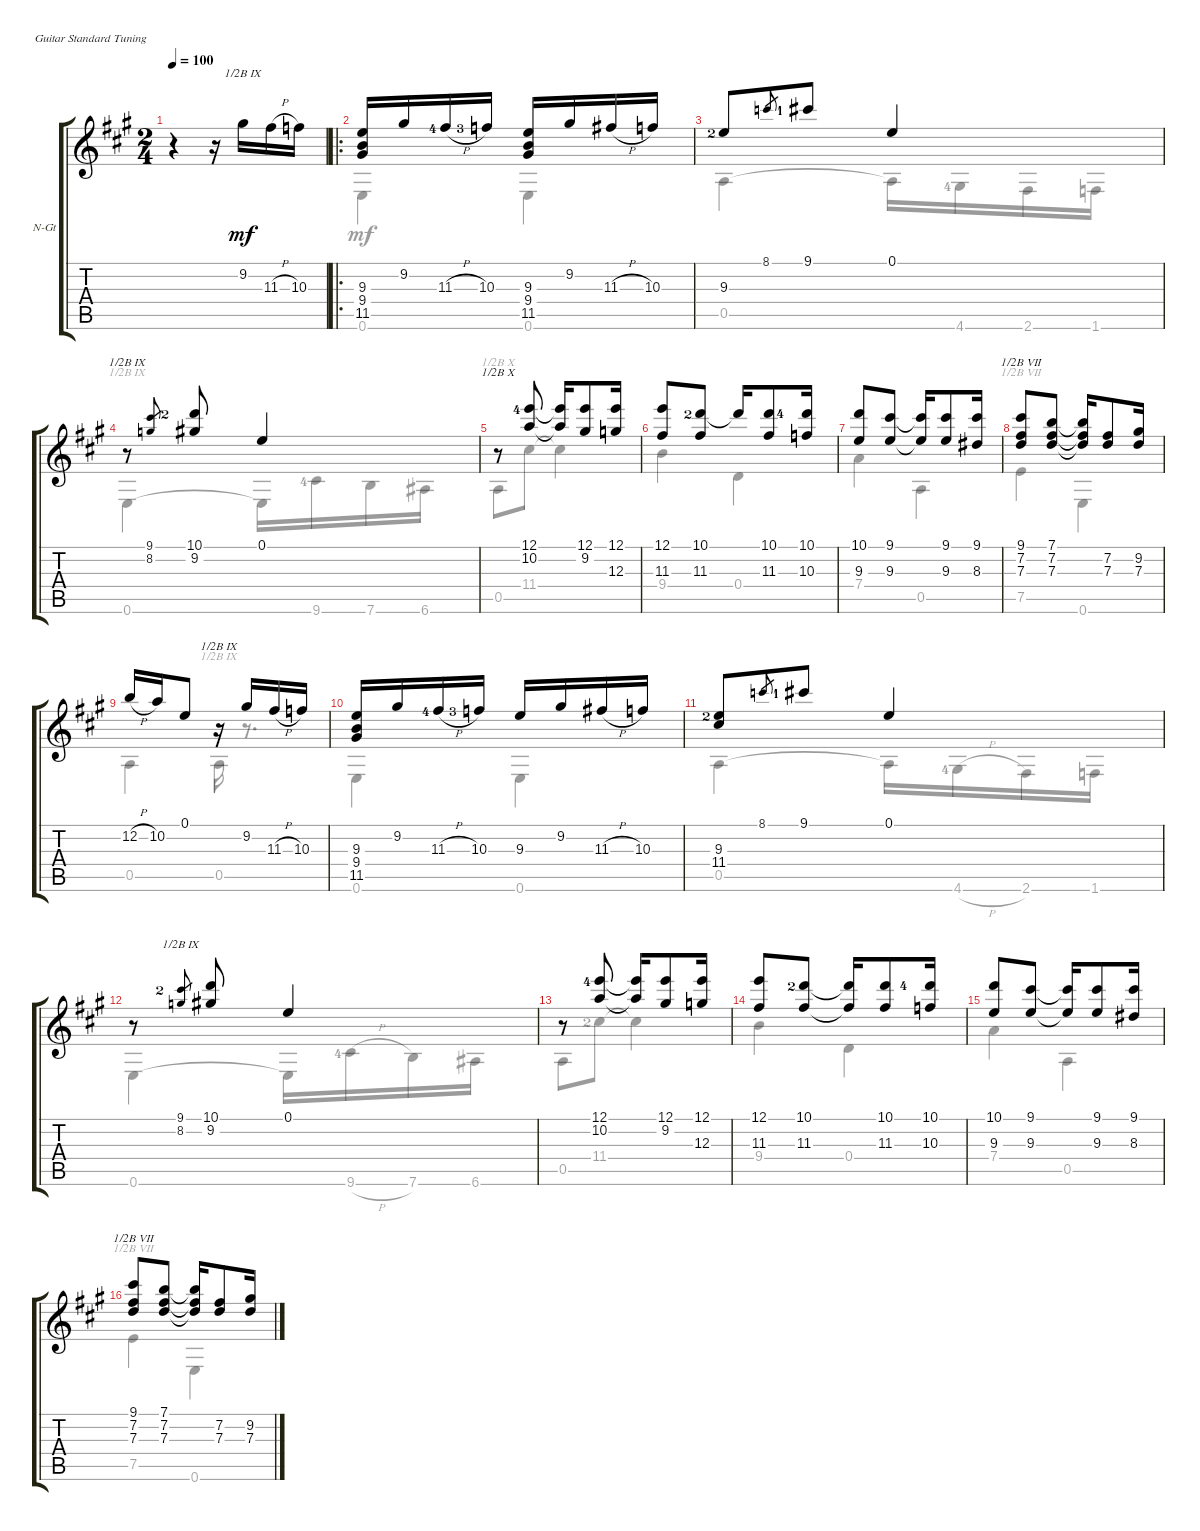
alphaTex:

\defaultSystemsLayout 4
\bracketExtendMode groupsimilarinstruments
\firstSystemTrackNameOrientation horizontal
\otherSystemsTrackNameOrientation horizontal
\track ("Nylon Guitar" "N-Gt") {instrument acousticguitarnylon}
\staff {score tabs}
\tuning (E4 B3 G3 D3 A2 E2)
\voice
\ts (2 4)
\tempo 100
\clef g2
\ks a
r.4{dy mf instrument acousticguitarnylon} r.16 9.2.16{barre (9 half)} 11.3{h}.16 10.3.16 |
\ro
(9.3 11.5 9.4).16 9.2.16 11.3{h lf 5}.16 10.3{lf 4}.16 (9.3 9.4 11.5).16 9.2.16 11.3{h}.16 10.3.16 |
9.3{lf 3}.8 8.1.8{gr} 9.1{lf 2}.8 0.1.4 |
r.8{barre (9 half)} (9.1 8.2).8{gr} (9.2 10.1{lf 3}).8 0.1.4 |
r.8{barre (10 half)} (12.1{lf 5} 10.2).8 (10.2{t} 12.1{t}).16 (12.1 9.2).8 (12.1 12.3).16 |
(12.1 11.3).8 (11.3 10.1{lf 3}).8 10.1{t}.16 (10.1 11.3).8 (10.1{lf 5} 10.3).16 |
(10.1 9.3).8 (9.3 9.1).8 (9.1{t} 9.3{t}).16 (9.1 9.3).8 (8.3 9.1).16 |
(9.1 7.2 7.3).8{barre (7 half)} (7.3 7.2 7.1).8 (7.1{t} 7.2{t} 7.3{t}).16 (7.3 7.2).8 (9.2 7.3).16 |
12.2{h}.16 10.2.16 0.1.8 r.16{barre (9 half)} 9.2.16 11.3{h}.16 10.3.16 |
(9.3 9.4 11.5).16 9.2.16 11.3{h lf 5}.16 10.3{lf 4}.16 9.3.16 9.2.16 11.3{h}.16 10.3.16 |
(9.3{lf 3} 11.4).8 8.1.8{gr} 9.1{lf 2}.8 0.1.4 |
r.8 (9.1{lf 3} 8.2).8{gr barre (9 half)} (9.2 10.1).8 0.1.4 |
r.8 (12.1{lf 5} 10.2).8 (10.2{t} 12.1{t}).16 (12.1 9.2).8 (12.1 12.3).16 |
(12.1 11.3).8 (11.3 10.1{lf 3}).8 (10.1{t} 11.3{t}).16 (11.3 10.1).8 (10.1{lf 5} 10.3).16 |
(10.1 9.3).8 (9.3 9.1).8 (9.1{t} 9.3{t}).16 (9.3 9.1).8 (9.1 8.3).16 |
(7.3 7.2 9.1).8{barre (7 half)} (7.1 7.2 7.3).8 (7.3{t} 7.2{t} 7.1{t}).16 (7.3 7.2).8 (9.2 7.3).16
\voice
\clef g2
\ottava regular
\simile none
\ks a
|
0.6.4 0.6.4 |
0.5.4 0.5{t}.16 4.6{lf 5}.16 2.6.16 1.6.16 |
0.6.4{barre (9 half)} 0.6{t}.16 9.6{lf 5}.16 7.6.16 6.6.16 |
0.5.8{barre (10 half)} 11.4.8 11.4{t}.4 |
9.4.4 0.4.4 |
7.4.4 0.5.4 |
7.5.4{barre (7 half)} 0.6.4 |
0.5.4 0.5.16{barre (9 half)} r.8{d} |
0.6.4 0.6.4 |
0.5.4 0.5{t}.16 4.6{h lf 5}.16 2.6.16 1.6.16 |
0.6.4 0.6{t}.16 9.6{h lf 5}.16 7.6.16 6.6.16 |
0.5.8 11.4{lf 3}.8 11.4{t}.4 |
9.4.4 0.4.4 |
7.4.4 0.5.4 |
7.5.4{barre (7 half)} 0.6.4
